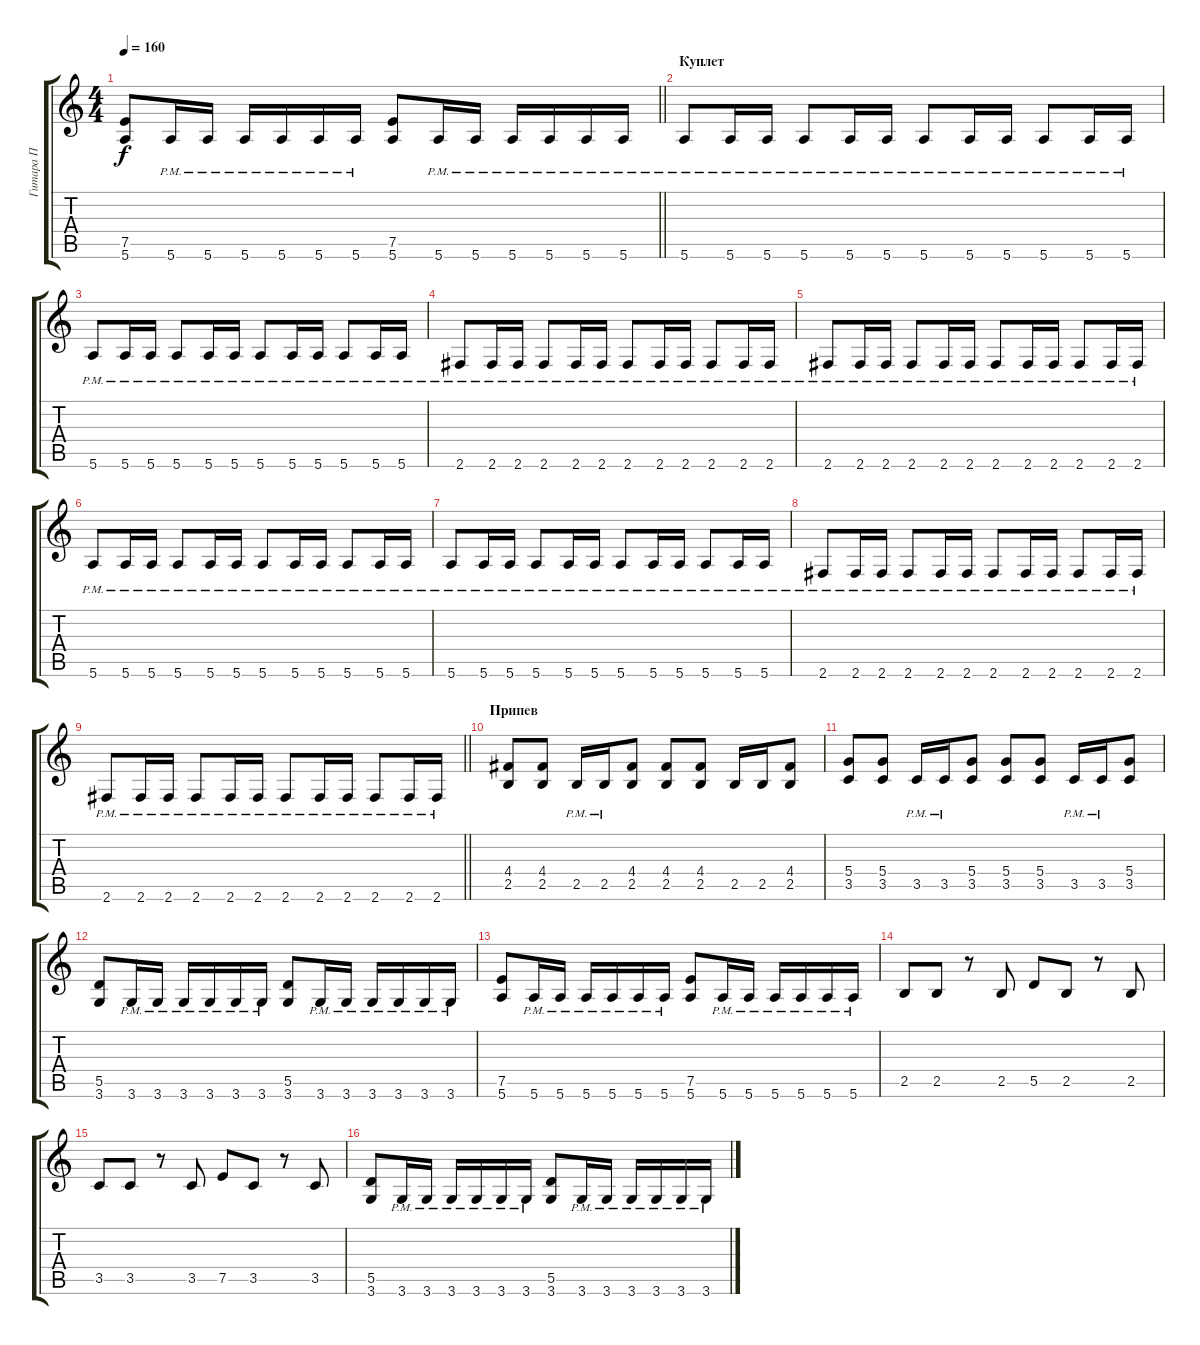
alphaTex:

\track ("Гитара П" "Гитара П") {instrument overdrivenguitar}
\staff {score tabs}
\tuning (E4 B3 G3 D3 A2 E2) {hide}
\ts (4 4)
\tempo 160
\clef g2
\barLineRight lightlight
\ks c
(7.5 5.6).8{dy f} 5.6{pm}.16 5.6{pm}.16 5.6{pm}.16 5.6{pm}.16 5.6{pm}.16 5.6{pm}.16 (7.5 5.6).8 5.6{pm}.16 5.6{pm}.16 5.6{pm}.16 5.6{pm}.16 5.6{pm}.16 5.6{pm}.16 |
\section ("" "Куплет")
5.6{pm}.8 5.6{pm}.16 5.6{pm}.16 5.6{pm}.8 5.6{pm}.16 5.6{pm}.16 5.6{pm}.8 5.6{pm}.16 5.6{pm}.16 5.6{pm}.8 5.6{pm}.16 5.6{pm}.16 |
5.6{pm}.8 5.6{pm}.16 5.6{pm}.16 5.6{pm}.8 5.6{pm}.16 5.6{pm}.16 5.6{pm}.8 5.6{pm}.16 5.6{pm}.16 5.6{pm}.8 5.6{pm}.16 5.6{pm}.16 |
2.6{pm}.8 2.6{pm}.16 2.6{pm}.16 2.6{pm}.8 2.6{pm}.16 2.6{pm}.16 2.6{pm}.8 2.6{pm}.16 2.6{pm}.16 2.6{pm}.8 2.6{pm}.16 2.6{pm}.16 |
2.6{pm}.8 2.6{pm}.16 2.6{pm}.16 2.6{pm}.8 2.6{pm}.16 2.6{pm}.16 2.6{pm}.8 2.6{pm}.16 2.6{pm}.16 2.6{pm}.8 2.6{pm}.16 2.6{pm}.16 |
5.6{pm}.8 5.6{pm}.16 5.6{pm}.16 5.6{pm}.8 5.6{pm}.16 5.6{pm}.16 5.6{pm}.8 5.6{pm}.16 5.6{pm}.16 5.6{pm}.8 5.6{pm}.16 5.6{pm}.16 |
5.6{pm}.8 5.6{pm}.16 5.6{pm}.16 5.6{pm}.8 5.6{pm}.16 5.6{pm}.16 5.6{pm}.8 5.6{pm}.16 5.6{pm}.16 5.6{pm}.8 5.6{pm}.16 5.6{pm}.16 |
2.6{pm}.8 2.6{pm}.16 2.6{pm}.16 2.6{pm}.8 2.6{pm}.16 2.6{pm}.16 2.6{pm}.8 2.6{pm}.16 2.6{pm}.16 2.6{pm}.8 2.6{pm}.16 2.6{pm}.16 |
\barLineRight lightlight
2.6{pm}.8 2.6{pm}.16 2.6{pm}.16 2.6{pm}.8 2.6{pm}.16 2.6{pm}.16 2.6{pm}.8 2.6{pm}.16 2.6{pm}.16 2.6{pm}.8 2.6{pm}.16 2.6{pm}.16 |
\section ("" "Припев")
(4.4 2.5).8 (4.4 2.5).8 2.5{pm}.16 2.5{pm}.16 (4.4 2.5).8 (4.4 2.5).8 (4.4 2.5).8 2.5.16 2.5.16 (4.4 2.5).8 |
(5.4 3.5).8 (5.4 3.5).8 3.5{pm}.16 3.5{pm}.16 (5.4 3.5).8 (5.4 3.5).8 (5.4 3.5).8 3.5{pm}.16 3.5{pm}.16 (5.4 3.5).8 |
(5.5 3.6).8 3.6{pm}.16 3.6{pm}.16 3.6{pm}.16 3.6{pm}.16 3.6{pm}.16 3.6{pm}.16 (5.5 3.6).8 3.6{pm}.16 3.6{pm}.16 3.6{pm}.16 3.6{pm}.16 3.6{pm}.16 3.6{pm}.16 |
(7.5 5.6).8 5.6{pm}.16 5.6{pm}.16 5.6{pm}.16 5.6{pm}.16 5.6{pm}.16 5.6{pm}.16 (7.5 5.6).8 5.6{pm}.16 5.6{pm}.16 5.6{pm}.16 5.6{pm}.16 5.6{pm}.16 5.6{pm}.16 |
2.5.8 2.5.8 r.8 2.5.8 5.5.8 2.5.8 r.8 2.5.8 |
3.5.8 3.5.8 r.8 3.5.8 7.5.8 3.5.8 r.8 3.5.8 |
(5.5 3.6).8 3.6{pm}.16 3.6{pm}.16 3.6{pm}.16 3.6{pm}.16 3.6{pm}.16 3.6{pm}.16 (5.5 3.6).8 3.6{pm}.16 3.6{pm}.16 3.6{pm}.16 3.6{pm}.16 3.6{pm}.16 3.6{pm}.16
